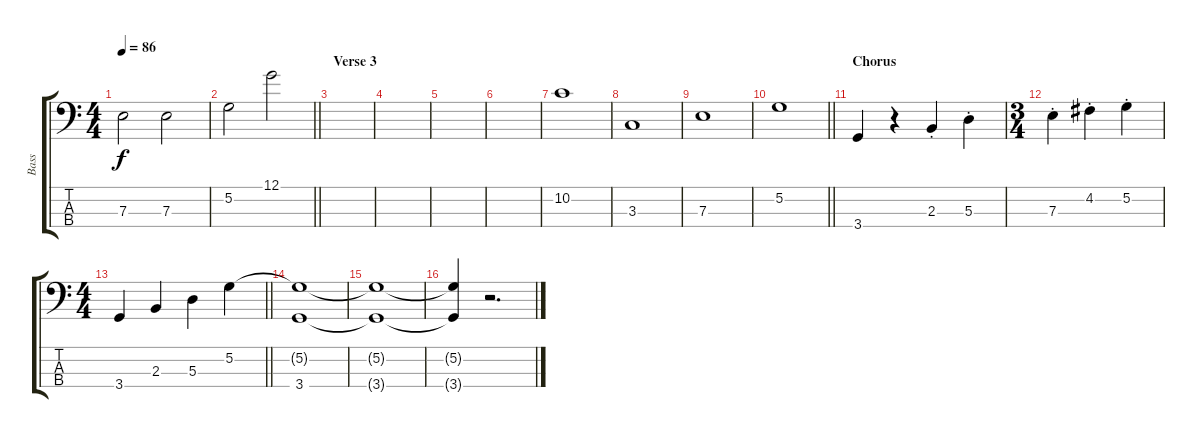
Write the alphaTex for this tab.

\track ("Bass" "Bass") {instrument electricbassfinger}
\staff {score tabs}
\tuning (G2 D2 A1 E1) {hide}
\ts (4 4)
\tempo 86
\clef f4
\ks c
7.3.2{dy f} 7.3.2 |
\barLineRight lightlight
5.2.2 12.1.2 |
\section ("" "Verse 3")
|
|
|
|
10.2.1 |
3.3.1 |
7.3.1 |
\barLineRight lightlight
5.2.1 |
\section ("" "Chorus")
3.4.4 r.4 2.3{st}.4 5.3{st}.4 |
\ts (3 4)
7.3{st}.4 4.2{st}.4 5.2{st}.4 |
\ts (4 4)
\barLineRight lightlight
3.4.4 2.3.4 5.3.4 5.2.4 |
(5.2{t} 3.4).1 |
(5.2{t} 3.4{t}).1 |
(5.2{t} 3.4{t}).4 r.2{d}
